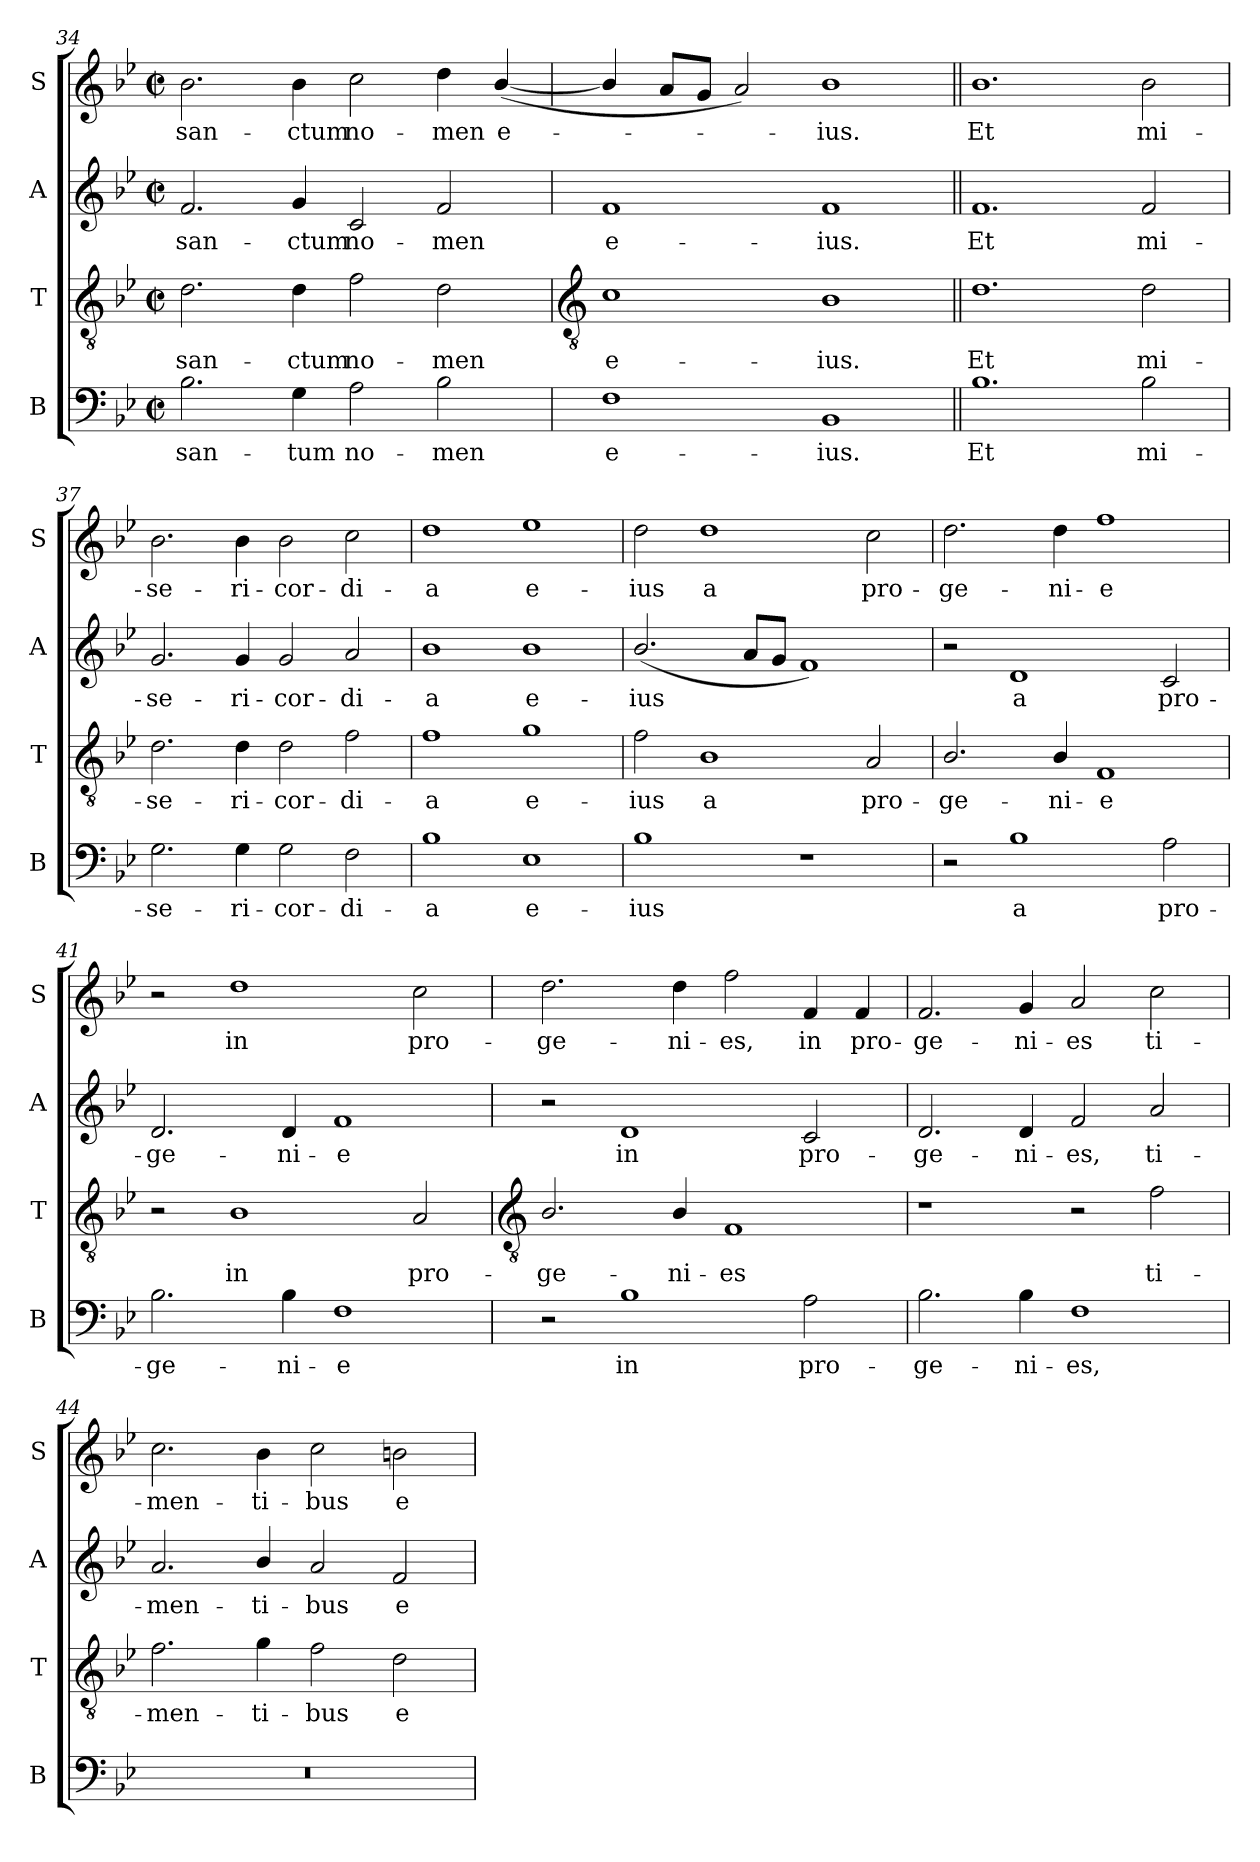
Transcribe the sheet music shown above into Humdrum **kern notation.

**kern	**text	**kern	**text	**kern	**text	**kern	**text
*part4	*part4	*part3	*part3	*part2	*part2	*part1	*part1
*staff4	*staff4	*staff3	*staff3	*staff2	*staff2	*staff1	*staff1
*I"B	*	*I"T	*	*I"A	*	*I"S	*
*I'B	*	*I'T	*	*I'A	*	*I'S	*
*clefF4	*	*clefGv2	*	*clefG2	*	*clefG2	*
*k[b-e-]	*	*k[b-e-]	*	*k[b-e-]	*	*k[b-e-]	*
*B-:	*	*B-:	*	*B-:	*	*B-:	*
*M4/2	*	*M4/2	*	*M4/2	*	*M4/2	*
*met(c|)	*	*met(c|)	*	*met(c|)	*	*met(c|)	*
=34	=34	=34	=34	=34	=34	=34	=34
!	!LO:LY:b	!	!LO:LY:b	!	!LO:LY:b	!	!LO:LY:b
2.B-	san-	2.d	san-	2.f	san-	2.b-	san-
!	!LO:LY:b	!	!LO:LY:b	!	!LO:LY:b	!	!LO:LY:b
4G	-tum	4d	-ctum	4g	-ctum	4b-	-ctum
!	!LO:LY:b	!	!LO:LY:b	!	!LO:LY:b	!	!LO:LY:b
2A	no-	2f	no-	2c	no-	2cc	no-
!	!LO:LY:b	!	!LO:LY:b	!	!LO:LY:b	!	!LO:LY:b
2B-	-men	2d	-men	2f	-men	4dd	-men
!	!	!	!	!	!	!	!LO:LY:b
.	.	.	.	.	.	(<[4b-/	e-
!!LO:LB:g=z
=35	=35	=35	=35	=35	=35	=35	=35
*	*	*clefGv2	*	*	*	*	*
!	!LO:LY:b	!	!LO:LY:b	!	!LO:LY:b	!	!
1F	e-	1c	e-	1f	e-	4b-/]	.
.	.	.	.	.	.	8aL	.
.	.	.	.	.	.	8gJ	.
.	.	.	.	.	.	2a)	.
!	!LO:LY:b	!	!LO:LY:b	!	!LO:LY:b	!	!LO:LY:b
1BB-	-ius.	1B-	-ius.	1f	-ius.	1b-	ius.
=36||	=36||	=36||	=36||	=36||	=36||	=36||	=36||
!	!LO:LY:b	!	!LO:LY:b	!	!LO:LY:b	!	!LO:LY:b
1.B-	Et	1.d	Et	1.f	Et	1.b-	Et
!	!LO:LY:b	!	!LO:LY:b	!	!LO:LY:b	!	!LO:LY:b
2B-	mi-	2d	mi-	2f	mi-	2b-	mi-
=37	=37	=37	=37	=37	=37	=37	=37
!	!LO:LY:b	!	!LO:LY:b	!	!LO:LY:b	!	!LO:LY:b
2.G	-se-	2.d	-se-	2.g	-se-	2.b-	-se-
!	!LO:LY:b	!	!LO:LY:b	!	!LO:LY:b	!	!LO:LY:b
4G	-ri-	4d	-ri-	4g	-ri-	4b-	-ri-
!	!LO:LY:b	!	!LO:LY:b	!	!LO:LY:b	!	!LO:LY:b
2G	-cor-	2d	-cor-	2g	-cor-	2b-	-cor-
!	!LO:LY:b	!	!LO:LY:b	!	!LO:LY:b	!	!LO:LY:b
2F	-di-	2f	-di-	2a	-di-	2cc	-di-
=38	=38	=38	=38	=38	=38	=38	=38
!	!LO:LY:b	!	!LO:LY:b	!	!LO:LY:b	!	!LO:LY:b
1B-	-a	1f	-a	1b-	-a	1dd	-a
!	!LO:LY:b	!	!LO:LY:b	!	!LO:LY:b	!	!LO:LY:b
1E-	e-	1g	e-	1b-	e-	1ee-	e-
=39	=39	=39	=39	=39	=39	=39	=39
!	!LO:LY:b	!	!LO:LY:b	!	!LO:LY:b	!	!LO:LY:b
1B-	-ius	2f	-ius	(<2.b-/	-ius	2dd	-ius
!	!	!	!LO:LY:b	!	!	!	!LO:LY:b
.	.	1B-	a	.	.	1dd	a
.	.	.	.	8aL	.	.	.
.	.	.	.	8gJ	.	.	.
1r	.	.	.	1f)	.	.	.
!	!	!	!LO:LY:b	!	!	!	!LO:LY:b
.	.	2A	pro-	.	.	2cc	pro-
=40	=40	=40	=40	=40	=40	=40	=40
!	!	!	!LO:LY:b	!	!	!	!LO:LY:b
2r	.	2.B-/	-ge-	2r	.	2.dd	-ge-
!	!LO:LY:b	!	!	!	!LO:LY:b	!	!
1B-	a	.	.	1d	a	.	.
!	!	!	!LO:LY:b	!	!	!	!LO:LY:b
.	.	4B-/	-ni-	.	.	4dd	-ni-
!	!	!	!LO:LY:b	!	!	!	!LO:LY:b
.	.	1F	-e	.	.	1ff	-e
!	!LO:LY:b	!	!	!	!LO:LY:b	!	!
2A	pro-	.	.	2c	pro-	.	.
=41	=41	=41	=41	=41	=41	=41	=41
!	!LO:LY:b	!	!	!	!LO:LY:b	!	!
2.B-	-ge-	2r	.	2.d	-ge-	2r	.
!	!	!	!LO:LY:b	!	!	!	!LO:LY:b
.	.	1B-	in	.	.	1dd	in
!	!LO:LY:b	!	!	!	!LO:LY:b	!	!
4B-	-ni-	.	.	4d	-ni-	.	.
!	!LO:LY:b	!	!	!	!LO:LY:b	!	!
1F	-e	.	.	1f	-e	.	.
!	!	!	!LO:LY:b	!	!	!	!LO:LY:b
.	.	2A	pro-	.	.	2cc	pro-
!!LO:LB:g=z
=42	=42	=42	=42	=42	=42	=42	=42
*	*	*clefGv2	*	*	*	*	*
!	!	!	!LO:LY:b	!	!	!	!LO:LY:b
2r	.	2.B-/	-ge-	2r	.	2.dd	-ge-
!	!LO:LY:b	!	!	!	!LO:LY:b	!	!
1B-	in	.	.	1d	in	.	.
!	!	!	!LO:LY:b	!	!	!	!LO:LY:b
.	.	4B-/	-ni-	.	.	4dd	-ni-
!	!	!	!LO:LY:b	!	!	!	!LO:LY:b
.	.	1F	-es	.	.	2ff	-es,
!	!LO:LY:b	!	!	!	!LO:LY:b	!	!LO:LY:b
2A	pro-	.	.	2c	pro-	4f	in
!	!	!	!	!	!	!	!LO:LY:b
.	.	.	.	.	.	4f	pro-
=43	=43	=43	=43	=43	=43	=43	=43
!	!LO:LY:b	!	!	!	!LO:LY:b	!	!LO:LY:b
2.B-	-ge-	1r	.	2.d	-ge-	2.f	-ge-
!	!LO:LY:b	!	!	!	!LO:LY:b	!	!LO:LY:b
4B-	-ni-	.	.	4d	-ni-	4g	-ni-
!	!LO:LY:b	!	!	!	!LO:LY:b	!	!LO:LY:b
1F	-es,	2r	.	2f	-es,	2a	-es
!	!	!	!LO:LY:b	!	!LO:LY:b	!	!LO:LY:b
.	.	2f	ti-	2a	ti-	2cc	ti-
=44	=44	=44	=44	=44	=44	=44	=44
!	!	!	!LO:LY:b	!	!LO:LY:b	!	!LO:LY:b
0r	.	2.f	-men-	2.a	-men-	2.cc	-men-
!	!	!	!LO:LY:b	!	!LO:LY:b	!	!LO:LY:b
.	.	4g	-ti-	4b-/	-ti-	4b-	-ti-
!	!	!	!LO:LY:b	!	!LO:LY:b	!	!LO:LY:b
.	.	2f	-bus	2a	-bus	2cc	-bus
!	!	!	!LO:LY:b	!	!LO:LY:b	!	!LO:LY:b
.	.	2d	e-	2f	e-	2bn	e-
=	=	=	=	=	=	=	=
*-	*-	*-	*-	*-	*-	*-	*-
